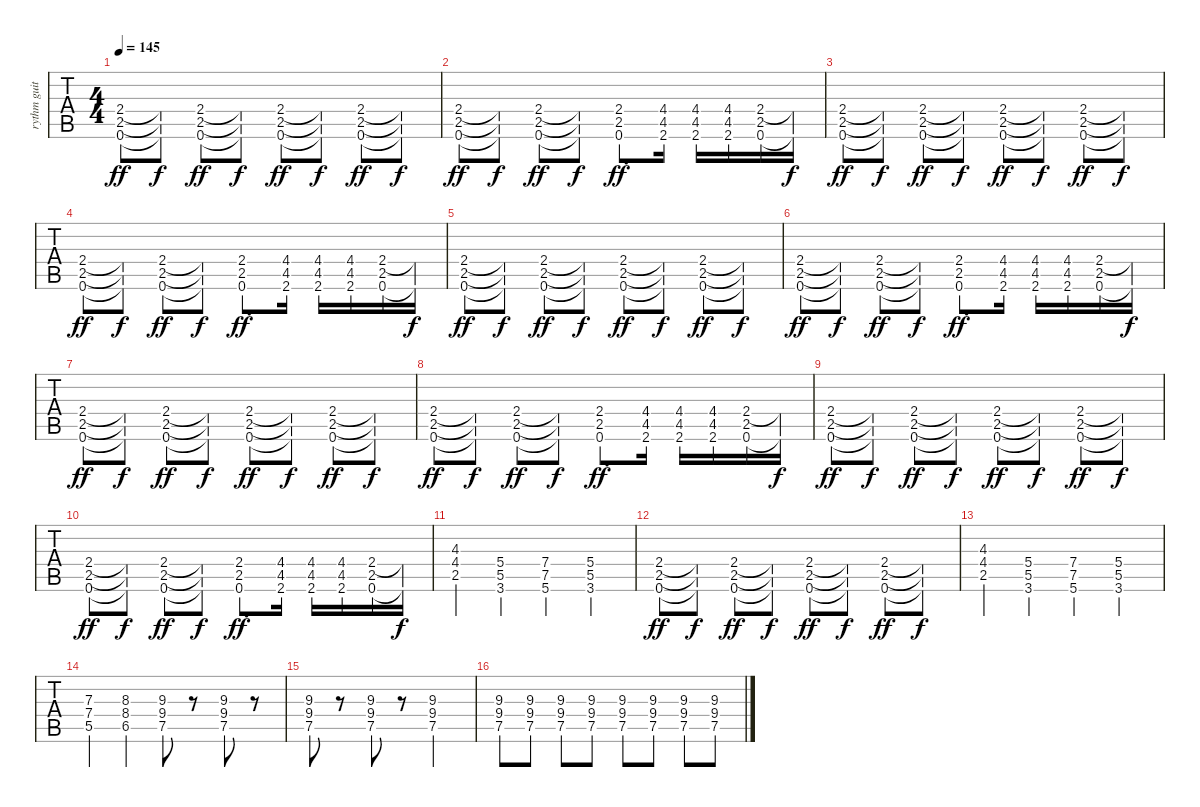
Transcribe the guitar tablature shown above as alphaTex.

\track ("rythm guitar" "rythm guit") {instrument distortionguitar}
\staff {tabs}
\tuning (E4 B3 G3 D3 A2 E2) {hide}
\ts (4 4)
\tempo 145
\clef g2
\ks c
(2.4 2.5 0.6{ac}).8{dy ff volume 16} (2.4{t} 2.5{t} 0.6{t}).8{dy f} (2.4 2.5 0.6{ac}).8{dy ff} (2.4{t} 2.5{t} 0.6{t}).8{dy f} (2.4 2.5 0.6{ac}).8{dy ff} (2.4{t} 2.5{t} 0.6{t}).8{dy f} (2.4 2.5 0.6{ac}).8{dy ff} (2.4{t} 2.5{t} 0.6{t}).8{dy f} |
(2.4 2.5 0.6{ac}).8{dy ff} (2.4{t} 2.5{t} 0.6{t}).8{dy f} (2.4 2.5 0.6{ac}).8{dy ff} (2.4{t} 2.5{t} 0.6{t}).8{dy f} (2.4 2.5 0.6{ac}).8{d dy ff} (4.4 4.5 2.6{ac}).16 (4.4 4.5 2.6{ac}).16 (4.4 4.5 2.6{ac}).16 (2.4 2.5 0.6{ac}).16 (2.4{t} 0.6{t}).16{dy f} |
(2.4 2.5 0.6{ac}).8{dy ff volume 16} (2.4{t} 2.5{t} 0.6{t}).8{dy f} (2.4 2.5 0.6{ac}).8{dy ff} (2.4{t} 2.5{t} 0.6{t}).8{dy f} (2.4 2.5 0.6{ac}).8{dy ff} (2.4{t} 2.5{t} 0.6{t}).8{dy f} (2.4 2.5 0.6{ac}).8{dy ff} (2.4{t} 2.5{t} 0.6{t}).8{dy f} |
(2.4 2.5 0.6{ac}).8{dy ff} (2.4{t} 2.5{t} 0.6{t}).8{dy f} (2.4 2.5 0.6{ac}).8{dy ff} (2.4{t} 2.5{t} 0.6{t}).8{dy f} (2.4 2.5 0.6{ac}).8{d dy ff} (4.4 4.5 2.6{ac}).16 (4.4 4.5 2.6{ac}).16 (4.4 4.5 2.6{ac}).16 (2.4 2.5 0.6{ac}).16 (2.4{t} 0.6{t}).16{dy f} |
(2.4 2.5 0.6{ac}).8{dy ff volume 16} (2.4{t} 2.5{t} 0.6{t}).8{dy f} (2.4 2.5 0.6{ac}).8{dy ff} (2.4{t} 2.5{t} 0.6{t}).8{dy f} (2.4 2.5 0.6{ac}).8{dy ff} (2.4{t} 2.5{t} 0.6{t}).8{dy f} (2.4 2.5 0.6{ac}).8{dy ff} (2.4{t} 2.5{t} 0.6{t}).8{dy f} |
(2.4 2.5 0.6{ac}).8{dy ff} (2.4{t} 2.5{t} 0.6{t}).8{dy f} (2.4 2.5 0.6{ac}).8{dy ff} (2.4{t} 2.5{t} 0.6{t}).8{dy f} (2.4 2.5 0.6{ac}).8{d dy ff} (4.4 4.5 2.6{ac}).16 (4.4 4.5 2.6{ac}).16 (4.4 4.5 2.6{ac}).16 (2.4 2.5 0.6{ac}).16 (2.4{t} 0.6{t}).16{dy f} |
(2.4 2.5 0.6{ac}).8{dy ff volume 16} (2.4{t} 2.5{t} 0.6{t}).8{dy f} (2.4 2.5 0.6{ac}).8{dy ff} (2.4{t} 2.5{t} 0.6{t}).8{dy f} (2.4 2.5 0.6{ac}).8{dy ff} (2.4{t} 2.5{t} 0.6{t}).8{dy f} (2.4 2.5 0.6{ac}).8{dy ff} (2.4{t} 2.5{t} 0.6{t}).8{dy f} |
(2.4 2.5 0.6{ac}).8{dy ff} (2.4{t} 2.5{t} 0.6{t}).8{dy f} (2.4 2.5 0.6{ac}).8{dy ff} (2.4{t} 2.5{t} 0.6{t}).8{dy f} (2.4 2.5 0.6{ac}).8{d dy ff} (4.4 4.5 2.6{ac}).16 (4.4 4.5 2.6{ac}).16 (4.4 4.5 2.6{ac}).16 (2.4 2.5 0.6{ac}).16 (2.4{t} 0.6{t}).16{dy f} |
(2.4 2.5 0.6{ac}).8{dy ff volume 16} (2.4{t} 2.5{t} 0.6{t}).8{dy f} (2.4 2.5 0.6{ac}).8{dy ff} (2.4{t} 2.5{t} 0.6{t}).8{dy f} (2.4 2.5 0.6{ac}).8{dy ff} (2.4{t} 2.5{t} 0.6{t}).8{dy f} (2.4 2.5 0.6{ac}).8{dy ff} (2.4{t} 2.5{t} 0.6{t}).8{dy f} |
(2.4 2.5 0.6{ac}).8{dy ff} (2.4{t} 2.5{t} 0.6{t}).8{dy f} (2.4 2.5 0.6{ac}).8{dy ff} (2.4{t} 2.5{t} 0.6{t}).8{dy f} (2.4 2.5 0.6{ac}).8{d dy ff} (4.4 4.5 2.6{ac}).16 (4.4 4.5 2.6{ac}).16 (4.4 4.5 2.6{ac}).16 (2.4 2.5 0.6{ac}).16 (2.4{t} 0.6{t}).16{dy f} |
(4.3 4.4 2.5).4 (5.4 5.5 3.6).4 (7.4 7.5 5.6).4 (5.4 5.5 3.6).4 |
(2.4 2.5 0.6{ac}).8{dy ff volume 16} (2.4{t} 2.5{t} 0.6{t}).8{dy f} (2.4 2.5 0.6{ac}).8{dy ff} (2.4{t} 2.5{t} 0.6{t}).8{dy f} (2.4 2.5 0.6{ac}).8{dy ff} (2.4{t} 2.5{t} 0.6{t}).8{dy f} (2.4 2.5 0.6{ac}).8{dy ff} (2.4{t} 2.5{t} 0.6{t}).8{dy f} |
(4.3 4.4 2.5).4 (5.4 5.5 3.6).4 (7.4 7.5 5.6).4 (5.4 5.5 3.6).4 |
(7.3 7.4 5.5).4 (8.3 8.4 6.5).4 (9.3 9.4 7.5).8 r.8 (9.3 9.4 7.5).8 r.8 |
(9.3 9.4 7.5).8 r.8 (9.3 9.4 7.5).8 r.8 (9.3 9.4 7.5).2 |
(9.3 9.4 7.5).8{volume 7} (9.3 9.4 7.5).8 (9.3 9.4 7.5).8 (9.3 9.4 7.5).8 (9.3 9.4 7.5).8 (9.3 9.4 7.5).8 (9.3 9.4 7.5).8 (9.3 9.4 7.5).8
